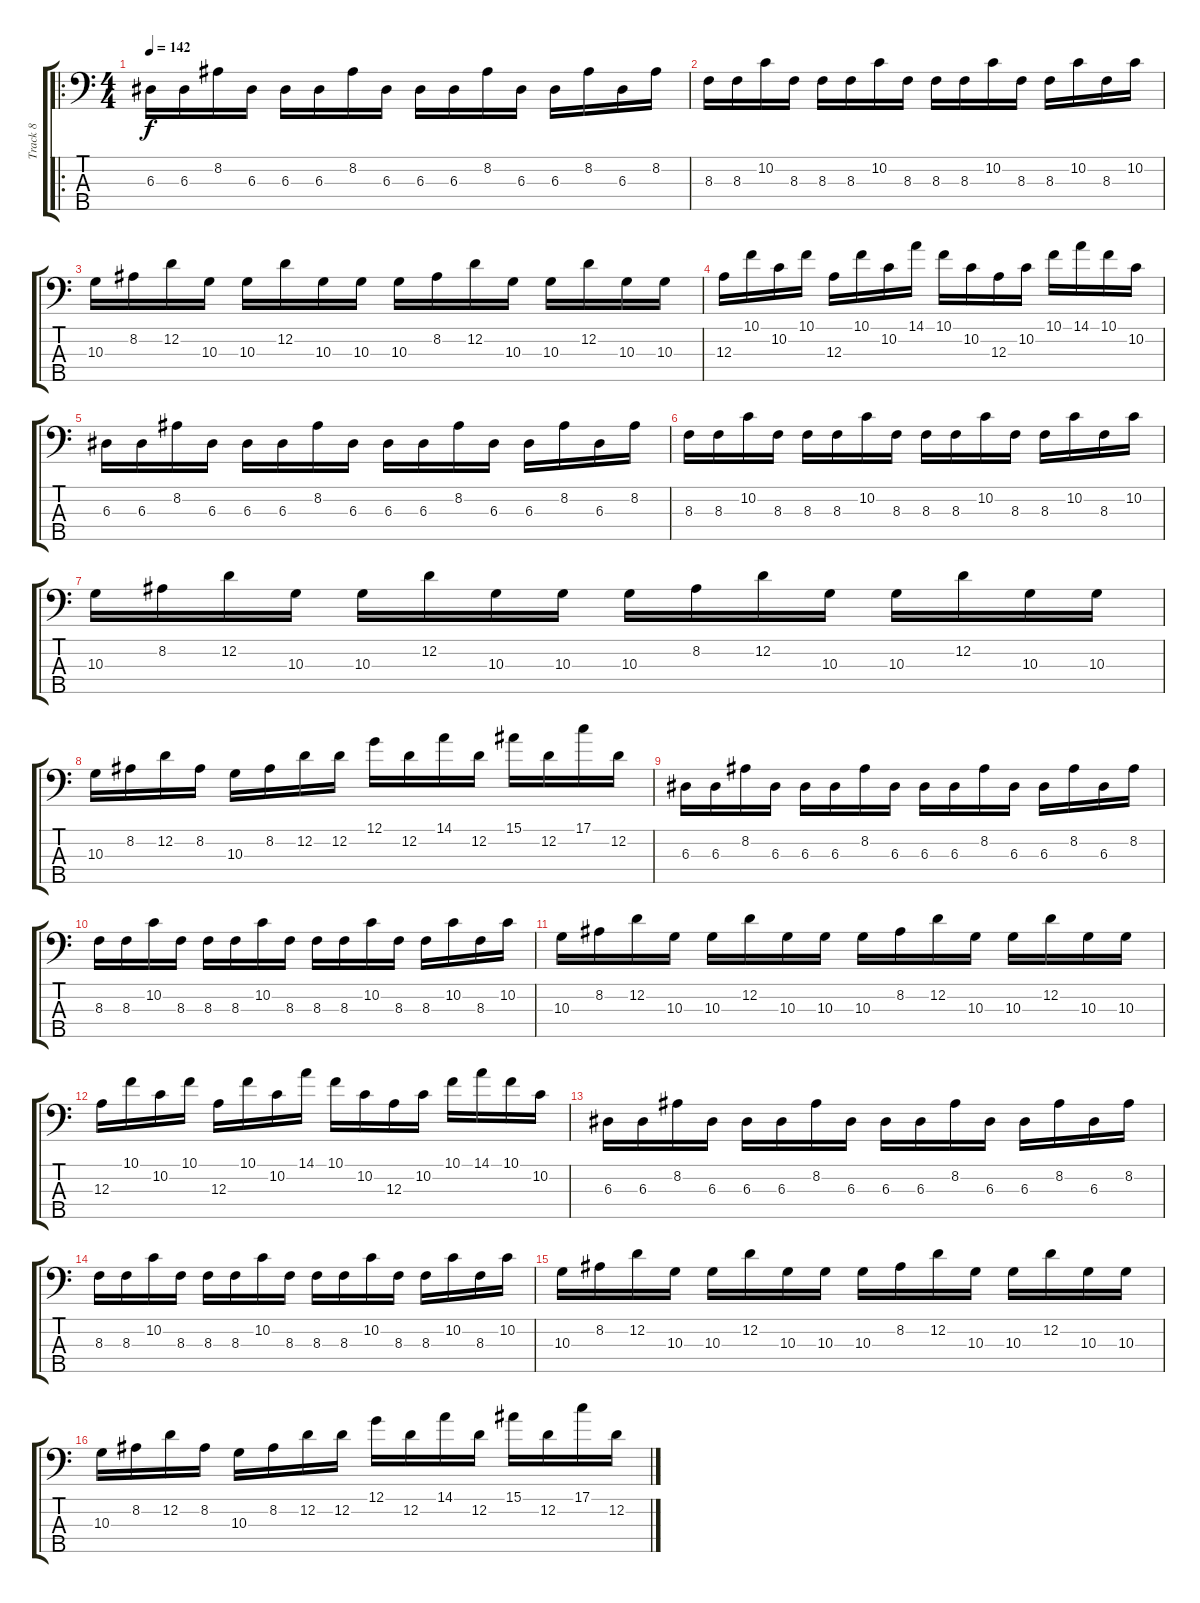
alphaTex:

\track ("Track 8" "Track 8") {instrument electricbassfinger}
\staff {score tabs}
\tuning (G2 D2 A1 E1 B0) {hide}
\ro
\ts (4 4)
\tempo 142
\clef f4
\ks c
6.3.16{dy f} 6.3.16 8.2.16 6.3.16 6.3.16 6.3.16 8.2.16 6.3.16 6.3.16 6.3.16 8.2.16 6.3.16 6.3.16 8.2.16 6.3.16 8.2.16 |
8.3.16 8.3.16 10.2.16 8.3.16 8.3.16 8.3.16 10.2.16 8.3.16 8.3.16 8.3.16 10.2.16 8.3.16 8.3.16 10.2.16 8.3.16 10.2.16 |
10.3.16 8.2.16 12.2.16 10.3.16 10.3.16 12.2.16 10.3.16 10.3.16 10.3.16 8.2.16 12.2.16 10.3.16 10.3.16 12.2.16 10.3.16 10.3.16 |
12.3.16 10.1.16 10.2.16 10.1.16 12.3.16 10.1.16 10.2.16 14.1.16 10.1.16 10.2.16 12.3.16 10.2.16 10.1.16 14.1.16 10.1.16 10.2.16 |
6.3.16 6.3.16 8.2.16 6.3.16 6.3.16 6.3.16 8.2.16 6.3.16 6.3.16 6.3.16 8.2.16 6.3.16 6.3.16 8.2.16 6.3.16 8.2.16 |
8.3.16 8.3.16 10.2.16 8.3.16 8.3.16 8.3.16 10.2.16 8.3.16 8.3.16 8.3.16 10.2.16 8.3.16 8.3.16 10.2.16 8.3.16 10.2.16 |
10.3.16 8.2.16 12.2.16 10.3.16 10.3.16 12.2.16 10.3.16 10.3.16 10.3.16 8.2.16 12.2.16 10.3.16 10.3.16 12.2.16 10.3.16 10.3.16 |
10.3.16 8.2.16 12.2.16 8.2.16 10.3.16 8.2.16 12.2.16 12.2.16 12.1.16 12.2.16 14.1.16 12.2.16 15.1.16 12.2.16 17.1.16 12.2.16 |
6.3.16 6.3.16 8.2.16 6.3.16 6.3.16 6.3.16 8.2.16 6.3.16 6.3.16 6.3.16 8.2.16 6.3.16 6.3.16 8.2.16 6.3.16 8.2.16 |
8.3.16 8.3.16 10.2.16 8.3.16 8.3.16 8.3.16 10.2.16 8.3.16 8.3.16 8.3.16 10.2.16 8.3.16 8.3.16 10.2.16 8.3.16 10.2.16 |
10.3.16 8.2.16 12.2.16 10.3.16 10.3.16 12.2.16 10.3.16 10.3.16 10.3.16 8.2.16 12.2.16 10.3.16 10.3.16 12.2.16 10.3.16 10.3.16 |
12.3.16 10.1.16 10.2.16 10.1.16 12.3.16 10.1.16 10.2.16 14.1.16 10.1.16 10.2.16 12.3.16 10.2.16 10.1.16 14.1.16 10.1.16 10.2.16 |
6.3.16 6.3.16 8.2.16 6.3.16 6.3.16 6.3.16 8.2.16 6.3.16 6.3.16 6.3.16 8.2.16 6.3.16 6.3.16 8.2.16 6.3.16 8.2.16 |
8.3.16 8.3.16 10.2.16 8.3.16 8.3.16 8.3.16 10.2.16 8.3.16 8.3.16 8.3.16 10.2.16 8.3.16 8.3.16 10.2.16 8.3.16 10.2.16 |
10.3.16 8.2.16 12.2.16 10.3.16 10.3.16 12.2.16 10.3.16 10.3.16 10.3.16 8.2.16 12.2.16 10.3.16 10.3.16 12.2.16 10.3.16 10.3.16 |
10.3.16 8.2.16 12.2.16 8.2.16 10.3.16 8.2.16 12.2.16 12.2.16 12.1.16 12.2.16 14.1.16 12.2.16 15.1.16 12.2.16 17.1.16 12.2.16
